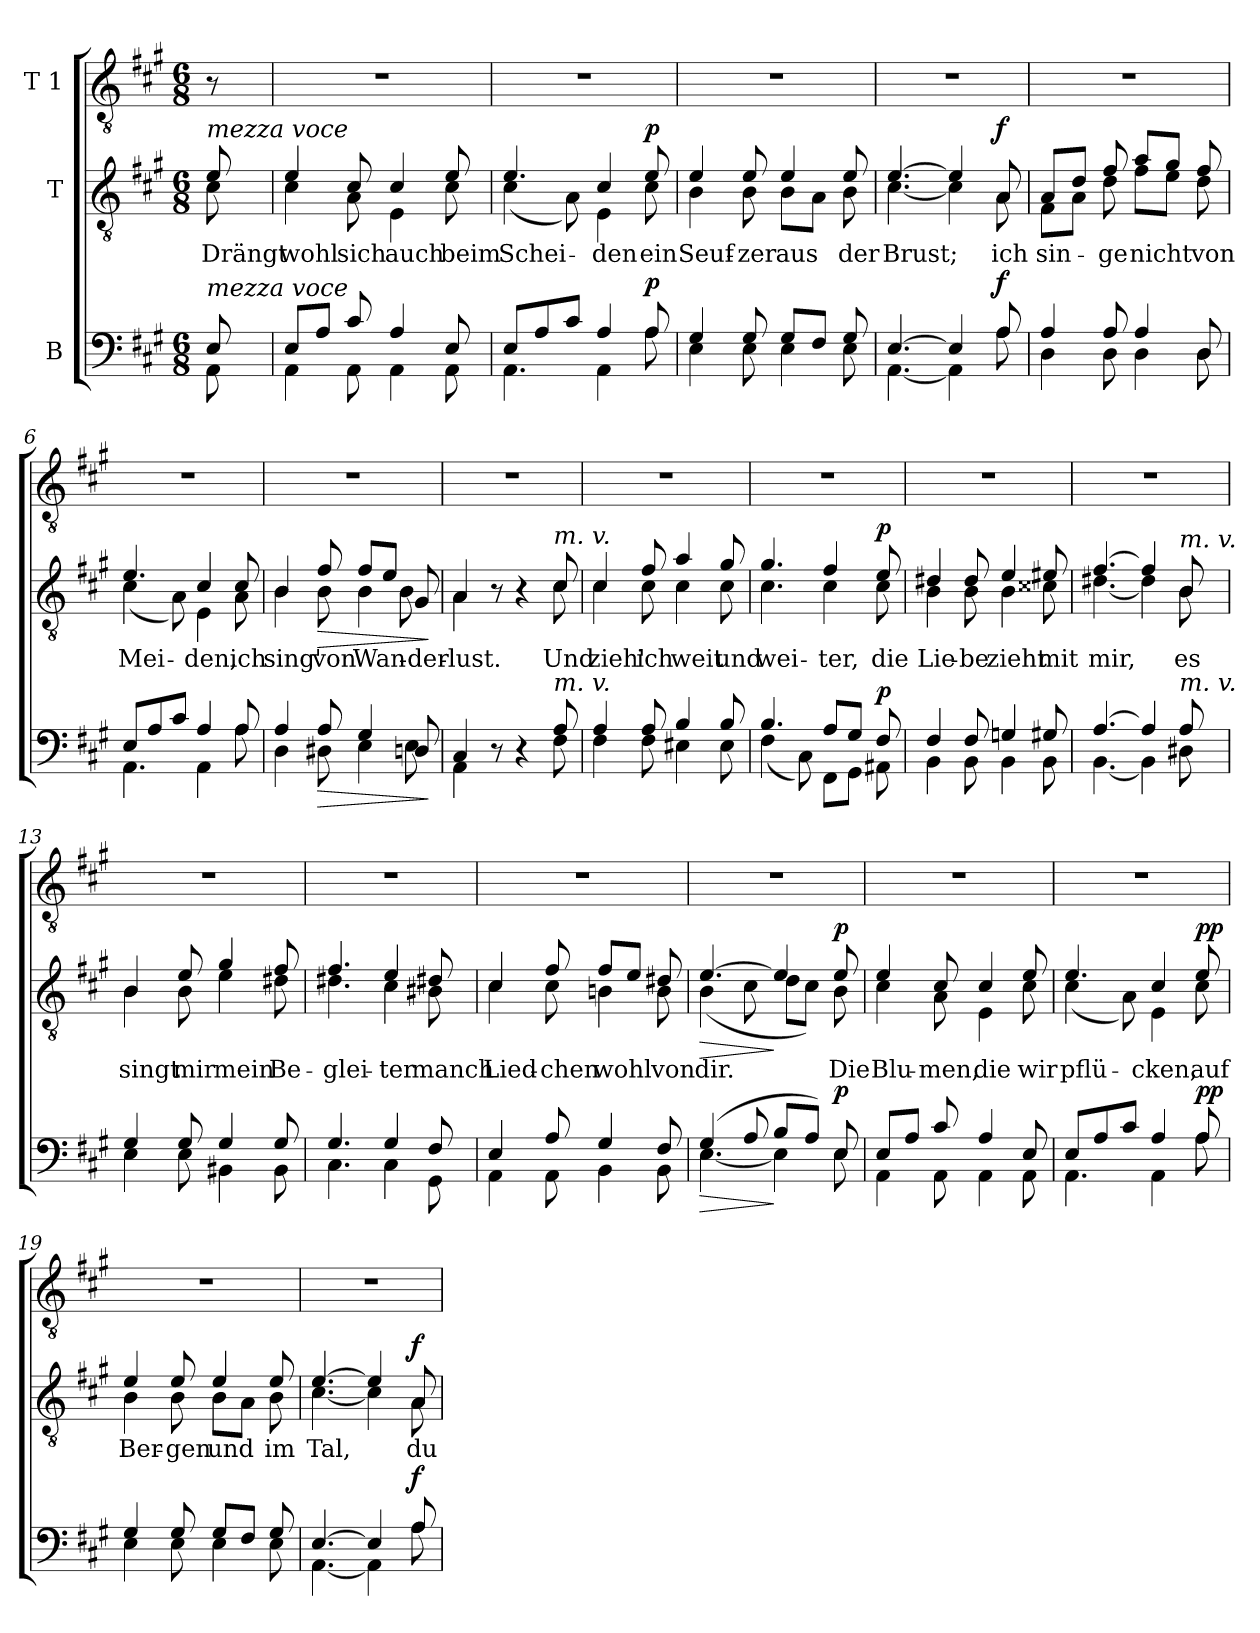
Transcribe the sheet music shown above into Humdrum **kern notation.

**kern	**dynam	**kern	**text	**dynam	**kern
*part3	*part3	*part2	*part2	*part2	*part1
*staff3	*staff3	*staff2	*staff2	*staff2	*staff1
*I"B	*	*I"T	*	*	*I"T 1
*clefF4	*	*clefGv2	*	*	*clefGv2
*k[f#c#g#]	*	*k[f#c#g#]	*	*	*k[f#c#g#]
*M6/8	*	*M6/8	*	*	*M6/8
=	=	=	=	=	=
*^	*	*^	*	*	*
!	!	!	!LO:TX:a:i:t=mezza voce	!	!	!	!
!LO:TX:a:i:t=mezza voce	!	!	!	!	!	!	!
!	!	!	!	!	!LO:LY:b	!	!
8E/	8AA\	.	8e/	8c#\	Drängt	.	8r
=1	=1	=1	=1	=1	=1	=1	=1
!	!	!	!	!	!LO:LY:b	!	!
8E/L	4AA\	.	4e/	4c#\	wohl	.	2.r
8A/J	.	.	.	.	.	.	.
!	!	!	!	!	!LO:LY:b	!	!
8c#/	8AA\	.	8c#/	8A\	sich	.	.
!	!	!	!	!	!LO:LY:b	!	!
4A/	4AA\	.	4c#/	4E\	auch	.	.
!	!	!	!	!	!LO:LY:b	!	!
8E/	8AA\	.	8e/	8c#\	beim	.	.
=2	=2	=2	=2	=2	=2	=2	=2
!	!	!	!	!	!LO:LY:b	!	!
8E/L	4.AA\	.	4.e/	(4c#\	Schei-	.	2.r
8A/	.	.	.	.	.	.	.
8c#/J	.	.	.	8A\)	.	.	.
!	!	!	!	!	!LO:LY:b	!	!
4A/	4AA\	.	4c#/	4E\	-den	.	.
!	!	!LO:DY:a	!	!	!LO:LY:b	!LO:DY:a	!
8A/	8A\	p	8e/	8c#\	ein	p	.
=3	=3	=3	=3	=3	=3	=3	=3
!	!	!	!	!	!LO:LY:b	!	!
4G#/	4E\	.	4e/	4B\	Seuf-	.	2.r
!	!	!	!	!	!LO:LY:b	!	!
8G#/	8E\	.	8e/	8B\	-zer	.	.
!	!	!	!	!	!LO:LY:b	!	!
8G#/L	4E\	.	4e/	8B\L	aus	.	.
8F#/J	.	.	.	8A\J	.	.	.
!	!	!	!	!	!LO:LY:b	!	!
8G#/	8E\	.	8e/	8B\	der	.	.
=4	=4	=4	=4	=4	=4	=4	=4
!	!	!	!	!	!LO:LY:b	!	!
[4.E/	[4.AA\	.	[4.e/	[4.c#\	Brust;	.	2.r
4E/]	4AA\]	.	4e/]	4c#\]	.	.	.
!	!	!LO:DY:a	!	!	!LO:LY:b	!LO:DY:a	!
8A/	8A\	f	8A/	8A\	ich	f	.
!!LO:LB:g=z
=5	=5	=5	=5	=5	=5	=5	=5
!	!	!	!	!	!LO:LY:b	!	!
4A/	4D\	.	8A/L	8F#\L	sin-	.	2.r
.	.	.	8d/J	8A\J	.	.	.
!	!	!	!	!	!LO:LY:b	!	!
8A/	8D\	.	8f#/	8d\	-ge	.	.
!	!	!	!	!	!LO:LY:b	!	!
4A/	4D\	.	8a/L	8f#\L	nicht	.	.
.	.	.	8g#/J	8e\J	.	.	.
!	!	!	!	!	!LO:LY:b	!	!
8D/	8D\	.	8f#/	8d\	von	.	.
=6	=6	=6	=6	=6	=6	=6	=6
!	!	!	!	!	!LO:LY:b	!	!
8E/L	4.AA\	.	4.e/	(4c#\	Mei-	.	2.r
8A/	.	.	.	.	.	.	.
8c#/J	.	.	.	8A\)	.	.	.
!	!	!	!	!	!LO:LY:b	!	!
4A/	4AA\	.	4c#/	4E\	-den,	.	.
!	!	!	!	!	!LO:LY:b	!	!
8A/	8A\	.	8c#/	8A\	ich	.	.
=7	=7	=7	=7	=7	=7	=7	=7
!	!	!	!	!	!LO:LY:b	!	!
4A/	4D\	.	4B/	4B\	sing'	.	2.r
!	!	!LO:HP:b	!	!	!LO:LY:b	!LO:HP:b	!
8A/	8D#X\	>	8f#/	8B\	von	>	.
!	!	!	!	!	!LO:LY:b	!	!
4G#/	4E\	.	8f#/L	4B\	Wan-	.	.
.	.	.	8e/J	.	.	.	.
!	!	!	!	!	!LO:LY:b	!	!
8Dn/	8E\	.	8G#/	8B\	-der-	.	.
*v	*v	*	*	*	*	*	*
*	*	*v	*v	*	*	*
.	]	.	.	]	.
=8	=8	=8	=8	=8	=8
*^	*	*^	*	*	*
!	!	!	!	!	!LO:LY:b	!	!
4C#/	4AA\	.	4A/	4A\	-lust.	.	2.r
8r	8ryy	.	8r	8ryy	.	.	.
4r	4ryy	.	4r	4ryy	.	.	.
!	!	!	!LO:TX:a:i:t=m. v.	!	!	!	!
!LO:TX:a:i:t=m. v.	!	!	!	!	!	!	!
!	!	!	!	!	!LO:LY:b	!	!
8A/	8F#\	.	8c#/	8c#\	Und	.	.
!!LO:LB:g=z
=9	=9	=9	=9	=9	=9	=9	=9
!	!	!	!	!	!LO:LY:b	!	!
4A/	4F#\	.	4c#/	4c#\	zieh'	.	2.r
!	!	!	!	!	!LO:LY:b	!	!
8A/	8F#\	.	8f#/	8c#\	ich	.	.
!	!	!	!	!	!LO:LY:b	!	!
4B/	4E#X\	.	4a/	4c#\	weit	.	.
!	!	!	!	!	!LO:LY:b	!	!
8B/	8E#\	.	8g#/	8c#\	und	.	.
=10	=10	=10	=10	=10	=10	=10	=10
!	!	!	!	!	!LO:LY:b	!	!
4.B/	(4F#\	.	4.g#/	4.c#\	wei-	.	2.r
.	8C#\)	.	.	.	.	.	.
!	!	!	!	!	!LO:LY:b	!	!
8A/L	8FF#\L	.	4f#/	4c#\	-ter,	.	.
8G#/J	8GG#\J	.	.	.	.	.	.
!	!	!LO:DY:a	!	!	!LO:LY:b	!LO:DY:a	!
8F#/	8AA#X\	p	8e/	8c#\	die	p	.
=11	=11	=11	=11	=11	=11	=11	=11
!	!	!	!	!	!LO:LY:b	!	!
4F#/	4BB\	.	4d#X/	4B\	Lie-	.	2.r
!	!	!	!	!	!LO:LY:b	!	!
8F#/	8BB\	.	8d#/	8B\	-be	.	.
!	!	!	!	!	!LO:LY:b	!	!
4Gn/	4BB\	.	4e/	4B\	zieht	.	.
!	!	!	!	!	!LO:LY:b	!	!
8G#X/	8BB\	.	8e#X/	8c##X\	mit	.	.
=12	=12	=12	=12	=12	=12	=12	=12
!	!	!	!	!	!LO:LY:b	!	!
[4.A/	[4.BB\	.	[4.f#/	[4.d#X\	mir,	.	2.r
4A/]	4BB\]	.	4f#/]	4d#\]	.	.	.
!	!	!	!LO:TX:a:i:t=m. v.	!	!	!	!
!LO:TX:a:i:t=m. v.	!	!	!	!	!	!	!
!	!	!	!	!	!LO:LY:b	!	!
8A/	8D#X\	.	8B/	8B\	es	.	.
!!LO:LB:g=z
=13	=13	=13	=13	=13	=13	=13	=13
!	!	!	!	!	!LO:LY:b	!	!
4G#/	4E\	.	4B/	4B\	singt	.	2.r
!	!	!	!	!	!LO:LY:b	!	!
8G#/	8E\	.	8e/	8B\	mir	.	.
!	!	!	!	!	!LO:LY:b	!	!
4G#/	4BB#X\	.	4g#/	4e\	mein	.	.
!	!	!	!	!	!LO:LY:b	!	!
8G#/	8BB#\	.	8f#/	8d#X\	Be-	.	.
=14	=14	=14	=14	=14	=14	=14	=14
!	!	!	!	!	!LO:LY:b	!	!
4.G#/	4.C#\	.	4.f#/	4.d#X\	-glei-	.	2.r
!	!	!	!	!	!LO:LY:b	!	!
4G#/	4C#\	.	4e/	4c#\	-ter	.	.
!	!	!	!	!	!LO:LY:b	!	!
8F#/	8GG#\	.	8d#X/	8B#X\	manch	.	.
=15	=15	=15	=15	=15	=15	=15	=15
!	!	!	!	!	!LO:LY:b	!	!
4E/	4AA\	.	4c#/	4c#\	Lied-	.	2.r
!	!	!	!	!	!LO:LY:b	!	!
8A/	8AA\	.	8f#/	8c#\	-chen	.	.
!	!	!	!	!	!LO:LY:b	!	!
4G#/	4BB\	.	8f#/L	4Bn\	wohl	.	.
.	.	.	8e/J	.	.	.	.
!	!	!	!	!	!LO:LY:b	!	!
8F#/	8BB\	.	8d#X/	8B\	von	.	.
=16	=16	=16	=16	=16	=16	=16	=16
!	!	!LO:HP:b	!	!	!LO:LY:b	!LO:HP:b	!
(4G#/	[4.E\	>	[4.e/	(4B\	dir.	>	2.r
8A/	.	.	.	8c#\	.	.	.
8B/L	4E\]	]	4e/]	8d\L	.	]	.
8A/J)	.	.	.	8c#\J)	.	.	.
!	!	!LO:DY:a	!	!	!LO:LY:b	!LO:DY:a	!
8E/	8E\	p	8e/	8B\	Die	p	.
!!LO:PB:g=z
=17	=17	=17	=17	=17	=17	=17	=17
!	!	!	!	!	!LO:LY:b	!	!
8E/L	4AA\	.	4e/	4c#\	Blu-	.	2.r
8A/J	.	.	.	.	.	.	.
!	!	!	!	!	!LO:LY:b	!	!
8c#/	8AA\	.	8c#/	8A\	-men,	.	.
!	!	!	!	!	!LO:LY:b	!	!
4A/	4AA\	.	4c#/	4E\	die	.	.
!	!	!	!	!	!LO:LY:b	!	!
8E/	8AA\	.	8e/	8c#\	wir	.	.
=18	=18	=18	=18	=18	=18	=18	=18
!	!	!	!	!	!LO:LY:b	!	!
8E/L	4.AA\	.	4.e/	(4c#\	pflü-	.	2.r
8A/	.	.	.	.	.	.	.
8c#/J	.	.	.	8A\)	.	.	.
!	!	!	!	!	!LO:LY:b	!	!
4A/	4AA\	.	4c#/	4E\	-cken,	.	.
!	!	!LO:DY:a	!	!	!LO:LY:b	!LO:DY:a	!
8A/	8A\	pp	8e/	8c#\	auf	pp	.
=19	=19	=19	=19	=19	=19	=19	=19
!	!	!	!	!	!LO:LY:b	!	!
4G#/	4E\	.	4e/	4B\	Ber-	.	2.r
!	!	!	!	!	!LO:LY:b	!	!
8G#/	8E\	.	8e/	8B\	-gen	.	.
!	!	!	!	!	!LO:LY:b	!	!
8G#/L	4E\	.	4e/	8B\L	und	.	.
8F#/J	.	.	.	8A\J	.	.	.
!	!	!	!	!	!LO:LY:b	!	!
8G#/	8E\	.	8e/	8B\	im	.	.
=20	=20	=20	=20	=20	=20	=20	=20
!	!	!	!	!	!LO:LY:b	!	!
[4.E/	[4.AA\	.	[4.e/	[4.c#\	Tal,	.	2.r
4E/]	4AA\]	.	4e/]	4c#\]	.	.	.
!	!	!LO:DY:a	!	!	!LO:LY:b	!LO:DY:a	!
8A/	8A\	f	8A/	8A\	du	f	.
*v	*v	*	*	*	*	*	*
*	*	*v	*v	*	*	*
=	=	=	=	=	=
*-	*-	*-	*-	*-	*-
